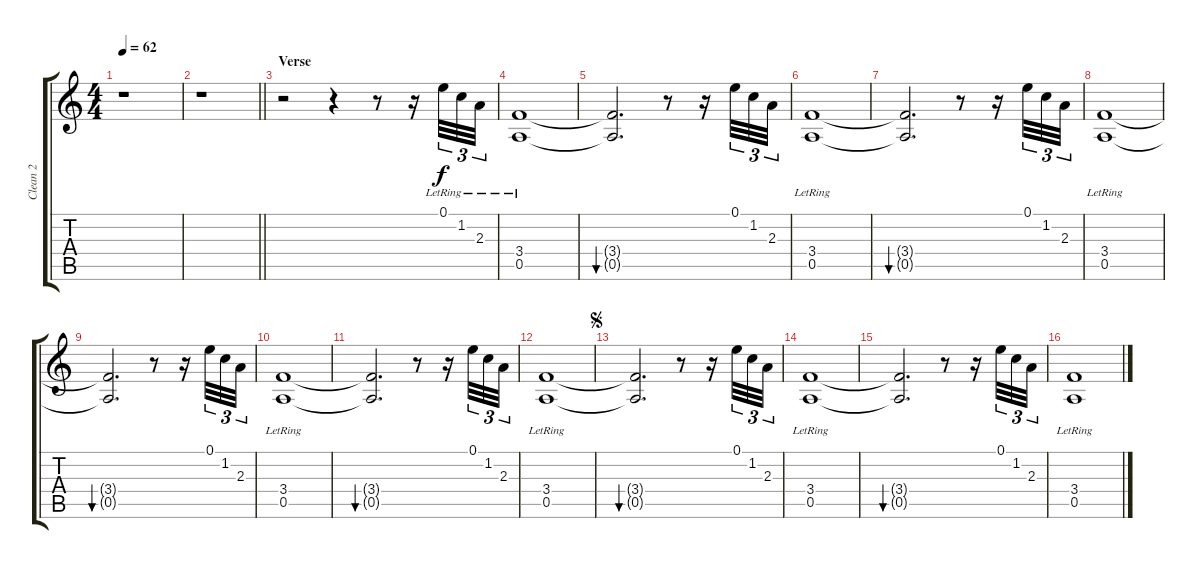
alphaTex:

\track ("Clean 2" "Clean 2") {instrument electricguitarjazz}
\staff {score tabs}
\tuning (E4 B3 G3 D3 A2 E2) {hide}
\ts (4 4)
\tempo 62
\clef g2
\ks c
r.1{dy f instrument electricguitarjazz} |
\barLineRight lightlight
r.1 |
\section ("" "Verse")
r.2 r.4 r.8 r.16 0.1{lr}.32{tu (3 2)} 1.2{lr}.32{tu (3 2) beam merge} 2.3{lr}.32{tu (3 2)} |
(3.4{lr} 0.5{lr}).1 |
(3.4{t} 0.5{t}).2{d bu 30} r.8 r.16 0.1.32{tu (3 2)} 1.2.32{tu (3 2) beam merge} 2.3.32{tu (3 2)} |
(3.4{lr} 0.5{lr}).1 |
(3.4{t} 0.5{t}).2{d bu 30} r.8 r.16 0.1.32{tu (3 2)} 1.2.32{tu (3 2) beam merge} 2.3.32{tu (3 2)} |
(3.4{lr} 0.5{lr}).1 |
(3.4{t} 0.5{t}).2{d bu 30} r.8 r.16 0.1.32{tu (3 2)} 1.2.32{tu (3 2) beam merge} 2.3.32{tu (3 2)} |
(3.4{lr} 0.5{lr}).1 |
(3.4{t} 0.5{t}).2{d bu 30} r.8 r.16 0.1.32{tu (3 2)} 1.2.32{tu (3 2) beam merge} 2.3.32{tu (3 2)} |
(3.4{lr} 0.5{lr}).1 |
\jump segno
(3.4{t} 0.5{t}).2{d bu 30} r.8 r.16 0.1.32{tu (3 2)} 1.2.32{tu (3 2) beam merge} 2.3.32{tu (3 2)} |
(3.4{lr} 0.5{lr}).1 |
(3.4{t} 0.5{t}).2{d bu 30} r.8 r.16 0.1.32{tu (3 2)} 1.2.32{tu (3 2) beam merge} 2.3.32{tu (3 2)} |
(3.4{lr} 0.5{lr}).1
